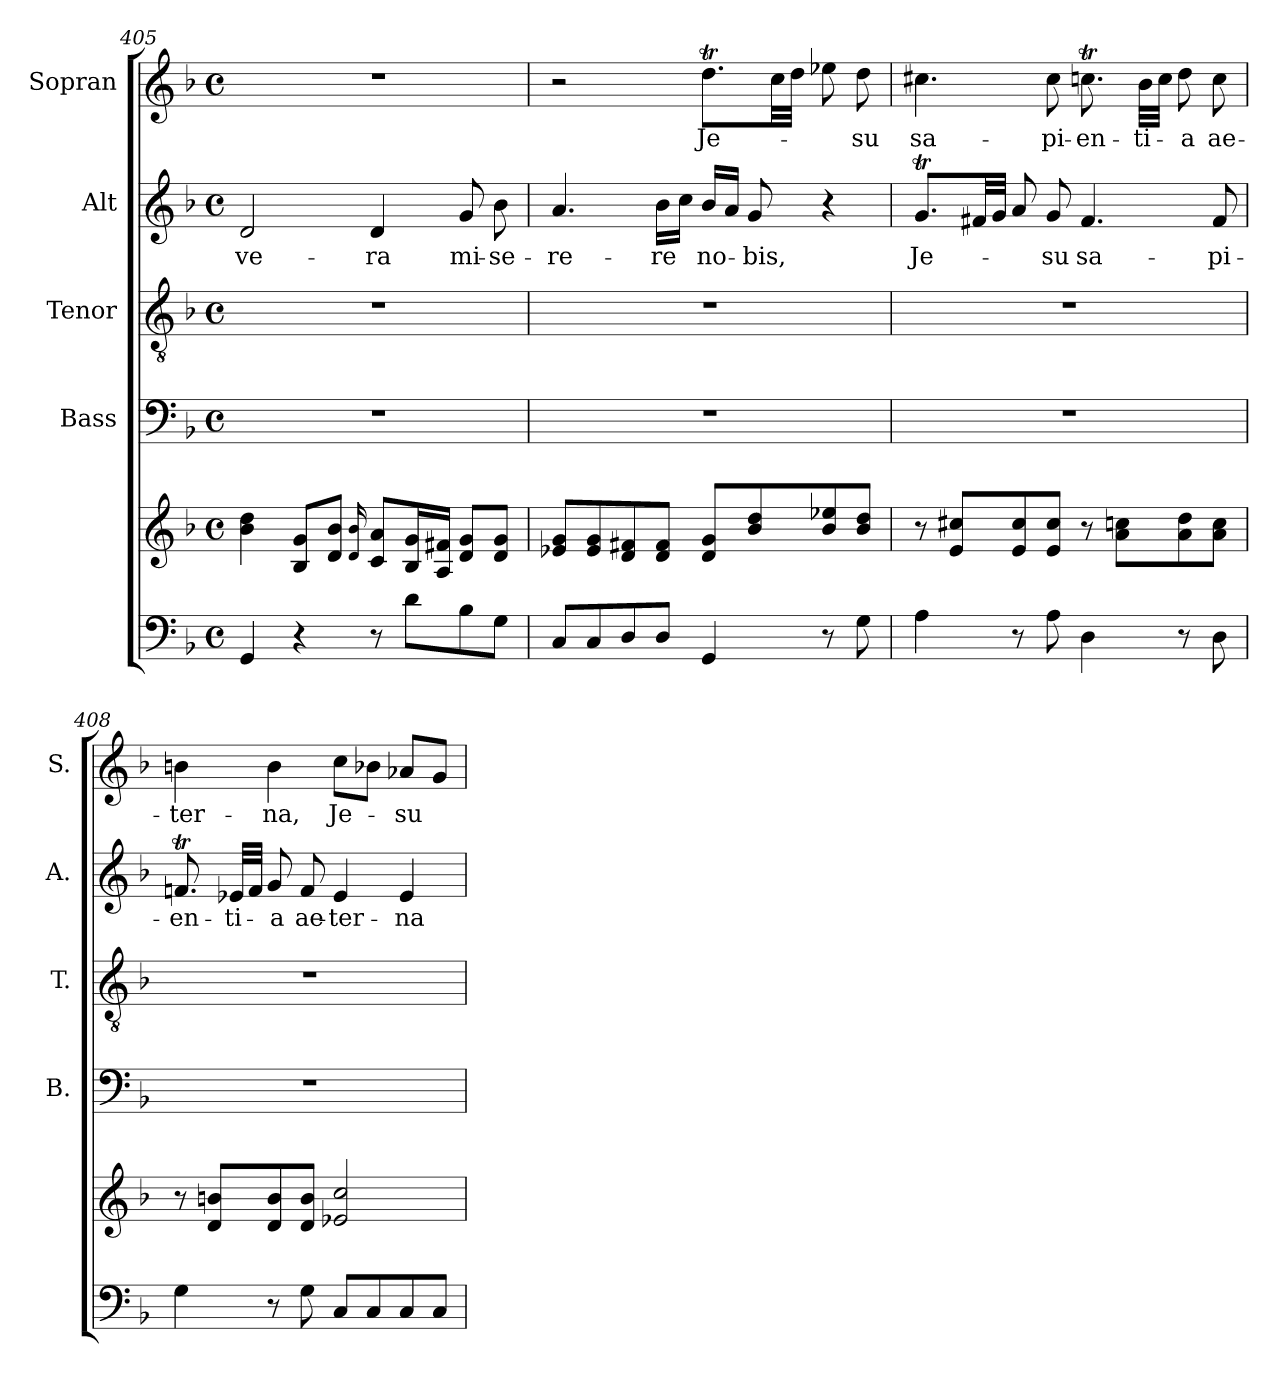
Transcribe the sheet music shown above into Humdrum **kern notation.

**kern	**kern	**kern	**kern	**kern	**text	**kern	**text
*part5	*part5	*part4	*part3	*part2	*part2	*part1	*part1
*staff6	*staff5	*staff4	*staff3	*staff2	*staff2	*staff1	*staff1
*	*	*I"Bass	*I"Tenor	*I"Alt	*	*I"Sopran	*
*	*	*I'B.	*I'T.	*I'A.	*	*I'S.	*
*clefF4	*clefG2	*clefF4	*clefGv2	*clefG2	*	*clefG2	*
*k[b-]	*k[b-]	*k[b-]	*k[b-]	*k[b-]	*	*k[b-]	*
*F:	*F:	*F:	*F:	*F:	*	*F:	*
*M4/4	*M4/4	*M4/4	*M4/4	*M4/4	*	*M4/4	*
*met(c)	*met(c)	*met(c)	*met(c)	*met(c)	*	*met(c)	*
=405	=405	=405	=405	=405	=405	=405	=405
!	!	!	!	!	!LO:LY:b	!	!
4GG/	4b-\ 4dd\	1r	1r	2d/	ve-	1r	.
4r	8B-/ 8g/L	.	.	.	.	.	.
.	8d/ 8b-/J	.	.	.	.	.	.
.	16qqd/ 16qqb-/	.	.	.	.	.	.
!	!	!	!	!	!LO:LY:b	!	!
8r	8c/ 8a/L	.	.	4d/	-ra	.	.
8d\L	16B-/ 16g/L	.	.	.	.	.	.
.	16A/ 16f#X/JJ	.	.	.	.	.	.
!	!	!	!	!	!LO:LY:b	!	!
8B-\	8d/ 8g/L	.	.	8g/	mi-	.	.
!	!	!	!	!	!LO:LY:b	!	!
8G\J	8d/ 8g/J	.	.	8b-\	-se-	.	.
=406	=406	=406	=406	=406	=406	=406	=406
!	!	!	!	!	!LO:LY:b	!	!
8C/L	8e-X/ 8g/L	1r	1r	4.a/	-re-	2r	.
8C/	8e-/ 8g/	.	.	.	.	.	.
8D/	8d/ 8f#X/	.	.	.	.	.	.
!	!	!	!	!	!LO:LY:b	!	!
8D/J	8d/ 8f#/J	.	.	16b-\LL	-re	.	.
.	.	.	.	16cc\JJ	.	.	.
!	!	!	!	!	!LO:LY:b	!	!LO:LY:b
4GG/	8d/ 8g/L	.	.	16b-/LL	no-	8.ddT\L	Je-
.	.	.	.	16a/JJ	.	.	.
!	!	!	!	!	!LO:LY:b	!	!
.	8b-/ 8dd/	.	.	8g/	-bis,	.	.
.	.	.	.	.	.	32cc\LL	.
.	.	.	.	.	.	32dd\JJJ	.
8r	8b-/ 8ee-X/	.	.	4r	.	8ee-X\	.
!	!	!	!	!	!	!	!LO:LY:b
8G\	8b-/ 8dd/J	.	.	.	.	8dd\	-su
!!LO:LB:g=z
=407	=407	=407	=407	=407	=407	=407	=407
!	!	!	!	!	!LO:LY:b	!	!LO:LY:b
4A\	8r	1r	1r	8.gT/L	Je-	4.cc#X\	sa-
.	8e/ 8cc#X/L	.	.	.	.	.	.
.	.	.	.	32f#X/LL	.	.	.
.	.	.	.	32g/JJJ	.	.	.
8r	8e/ 8cc#/	.	.	8a/	.	.	.
!	!	!	!	!	!LO:LY:b	!	!LO:LY:b
8A\	8e/ 8cc#/J	.	.	8g/	-su	8cc#\	-pi-
!	!	!	!	!	!LO:LY:b	!	!LO:LY:b
4D\	8r	.	.	4.f#/	sa-	8.ccnT\	-en-
.	8a\ 8ccn\L	.	.	.	.	.	.
!	!	!	!	!	!	!	!LO:LY:b
.	.	.	.	.	.	32b-\LLL	-ti-
.	.	.	.	.	.	32cc\JJJ	.
!	!	!	!	!	!	!	!LO:LY:b
8r	8a\ 8dd\	.	.	.	.	8dd\	-a
!	!	!	!	!	!LO:LY:b	!	!LO:LY:b
8D\	8a\ 8cc\J	.	.	8f#/	-pi-	8cc\	ae-
=408	=408	=408	=408	=408	=408	=408	=408
!	!	!	!	!	!LO:LY:b	!	!LO:LY:b
4G\	8r	1r	1r	8.fnT/	-en-	4bn\	-ter-
.	8d/ 8bn/L	.	.	.	.	.	.
!	!	!	!	!	!LO:LY:b	!	!
.	.	.	.	32e-X/LLL	-ti-	.	.
.	.	.	.	32f/JJJ	.	.	.
!	!	!	!	!	!LO:LY:b	!	!LO:LY:b
8r	8d/ 8b/	.	.	8g/	-a	4b\	-na,
!	!	!	!	!	!LO:LY:b	!	!
8G\	8d/ 8b/J	.	.	8f/	ae-	.	.
!	!	!	!	!	!LO:LY:b	!	!LO:LY:b
8C/L	2e-X/ 2cc/	.	.	4e-/	-ter-	8cc\L	Je-
8C/	.	.	.	.	.	8b-X\J	.
!	!	!	!	!	!LO:LY:b	!	!LO:LY:b
8C/	.	.	.	4e-/	-na	8a-X/L	-su
8C/J	.	.	.	.	.	8g/J	.
=	=	=	=	=	=	=	=
*-	*-	*-	*-	*-	*-	*-	*-
